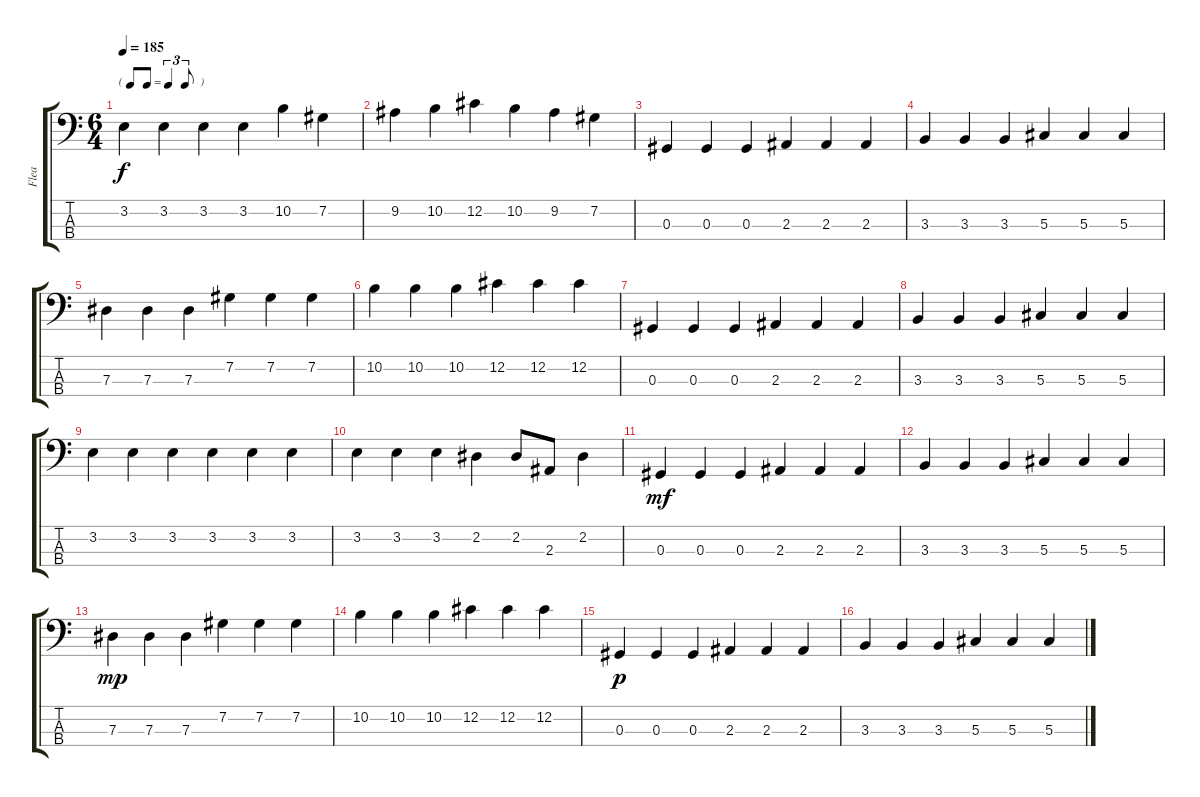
\track ("Flea" "Flea") {instrument electricbassfinger}
\staff {score tabs}
\tuning (Gb2 Db2 Ab1 Eb1) {hide}
\ts (6 4)
\tf triplet8th
\tempo 185
\clef f4
\ks c
3.2.4{dy f} 3.2.4 3.2.4 3.2.4 10.2.4 7.2.4 |
9.2.4 10.2.4 12.2.4 10.2.4 9.2.4 7.2.4 |
0.3.4 0.3.4 0.3.4 2.3.4 2.3.4 2.3.4 |
3.3.4 3.3.4 3.3.4 5.3.4 5.3.4 5.3.4 |
7.3.4 7.3.4 7.3.4 7.2.4 7.2.4 7.2.4 |
10.2.4 10.2.4 10.2.4 12.2.4 12.2.4 12.2.4 |
0.3.4 0.3.4 0.3.4 2.3.4 2.3.4 2.3.4 |
3.3.4 3.3.4 3.3.4 5.3.4 5.3.4 5.3.4 |
3.2.4 3.2.4 3.2.4 3.2.4 3.2.4 3.2.4 |
3.2.4 3.2.4 3.2.4 2.2.4 2.2.8 2.3.8 2.2.4 |
0.3.4{dy mf} 0.3.4 0.3.4 2.3.4 2.3.4 2.3.4 |
3.3.4 3.3.4 3.3.4 5.3.4 5.3.4 5.3.4 |
7.3.4{dy mp} 7.3.4 7.3.4 7.2.4 7.2.4 7.2.4 |
10.2.4 10.2.4 10.2.4 12.2.4 12.2.4 12.2.4 |
0.3.4{dy p} 0.3.4 0.3.4 2.3.4 2.3.4 2.3.4 |
3.3.4 3.3.4 3.3.4 5.3.4 5.3.4 5.3.4
